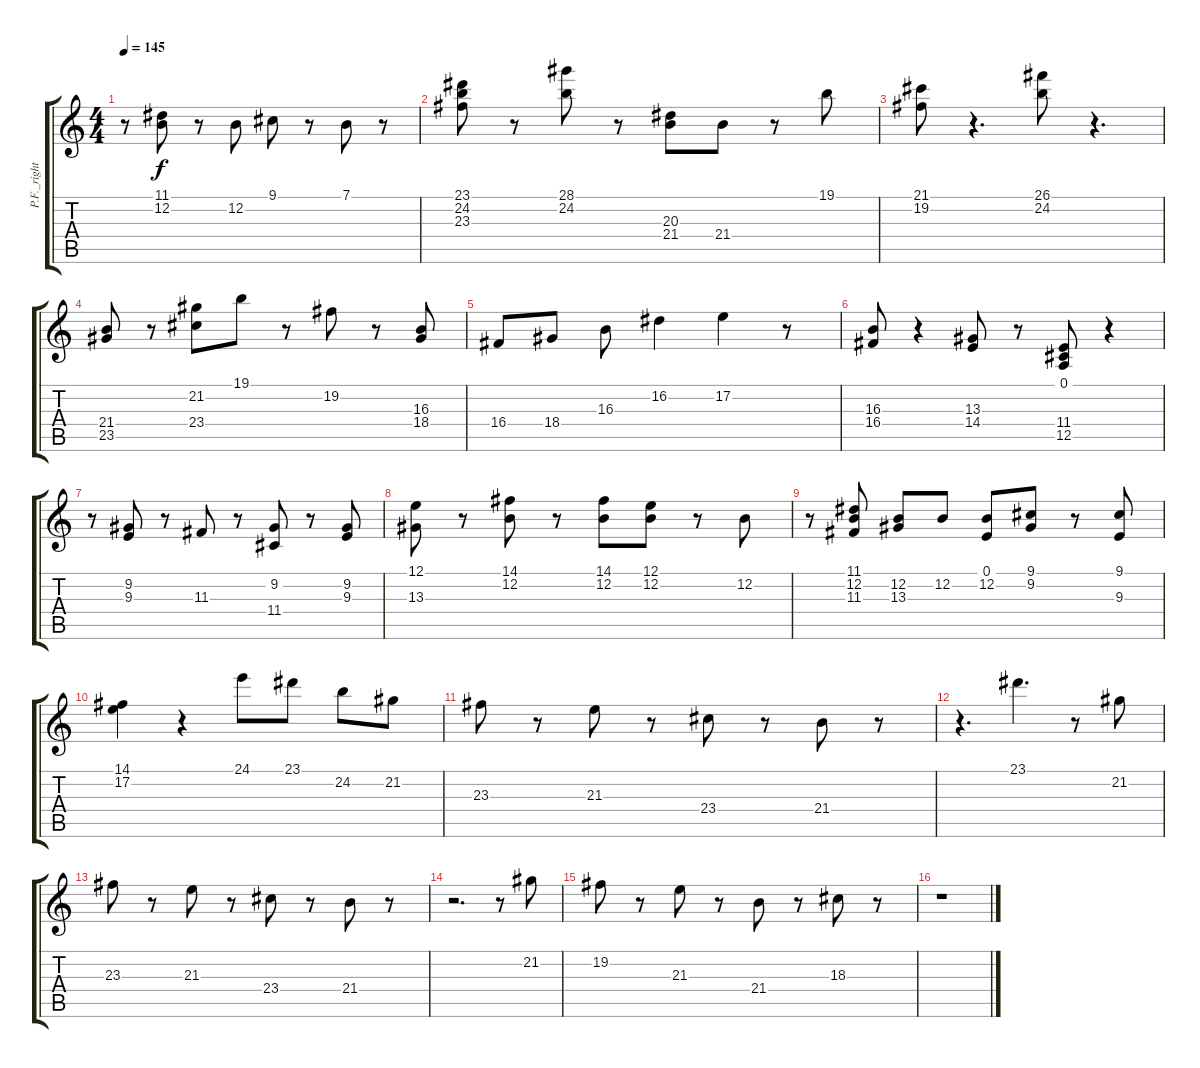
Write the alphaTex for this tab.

\track ("P.F._right" "P.F._right") {instrument acousticgrandpiano}
\staff {score tabs}
\tuning (E4 B3 G3 D3 A2 E2) {hide}
\ts (4 4)
\tempo 145
\clef g2
\ks c
r.8{dy f} (11.1 12.2).8 r.8 12.2.8 9.1.8 r.8 7.1.8 r.8 |
(23.1 24.2 23.3).8 r.8 (28.1 24.2).8 r.8 (20.3 21.4).8 21.4.8 r.8 19.1.8 |
(21.1 19.2).8 r.4{d} (26.1 24.2).8 r.4{d} |
(21.4 23.5).8 r.8 (21.2 23.4).8 19.1.8 r.8 19.2.8 r.8 (16.3 18.4).8 |
16.4.8 18.4.8 16.3.8 16.2.4 17.2.4 r.8 |
(16.3 16.4).8 r.4 (13.3 14.4).8 r.8 (0.1 11.4 12.5).8 r.4 |
r.8 (9.2 9.3).8 r.8 11.3.8 r.8 (9.2 11.4).8 r.8 (9.2 9.3).8 |
(12.1 13.3).8 r.8 (14.1 12.2).8 r.8 (14.1 12.2).8 (12.1 12.2).8 r.8 12.2.8 |
r.8 (11.1 12.2 11.3).8 (12.2 13.3).8 12.2.8 (0.1 12.2).8 (9.1 9.2).8 r.8 (9.1 9.3).8 |
(14.1 17.2).4 r.4 24.1.8 23.1.8 24.2.8 21.2.8 |
23.3.8 r.8 21.3.8 r.8 23.4.8 r.8 21.4.8 r.8 |
r.4{d} 23.1.4{d} r.8 21.2.8 |
23.3.8 r.8 21.3.8 r.8 23.4.8 r.8 21.4.8 r.8 |
r.2{d} r.8 21.2.8 |
19.2.8 r.8 21.3.8 r.8 21.4.8 r.8 18.3.8 r.8 |
r.1
